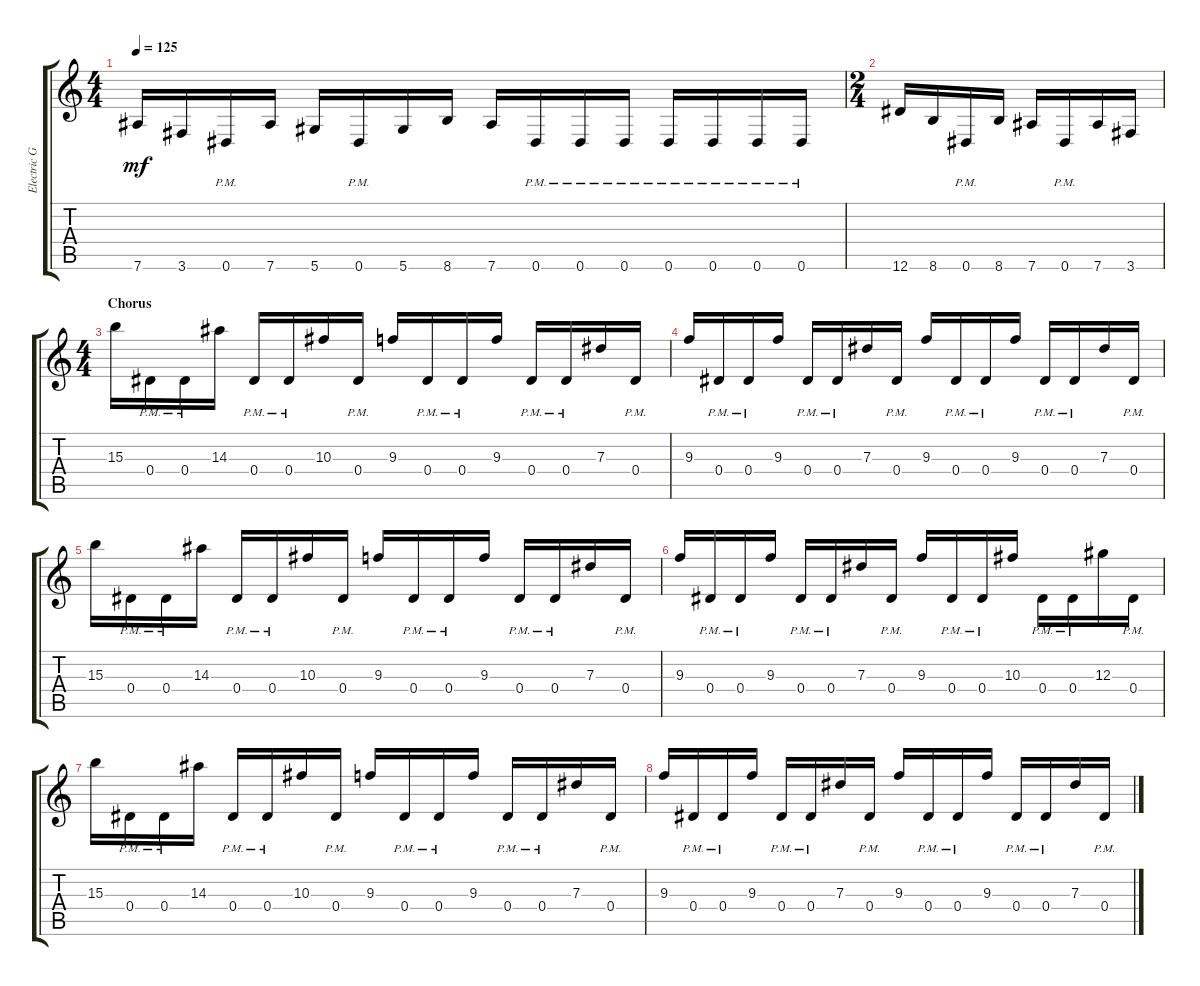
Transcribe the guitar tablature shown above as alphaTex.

\track ("Electric Guitar" "Electric G") {instrument distortionguitar}
\staff {score tabs}
\tuning (F4 C4 Ab3 Eb3 Bb2 Eb2) {hide}
\ts (4 4)
\tempo 125
\clef g2
\ks c
7.6.16{dy mf} 3.6.16 0.6{pm}.16 7.6.16 5.6.16 0.6{pm}.16 5.6.16 8.6.16 7.6.16 0.6{pm}.16 0.6{pm}.16 0.6{pm}.16 0.6{pm}.16 0.6{pm}.16 0.6{pm}.16 0.6{pm}.16 |
\ts (2 4)
12.6.16 8.6.16 0.6{pm}.16 8.6.16 7.6.16 0.6{pm}.16 7.6.16 3.6.16 |
\ts (4 4)
\section ("" "Chorus")
15.3.16 0.4{pm}.16 0.4{pm}.16 14.3.16 0.4{pm}.16 0.4{pm}.16 10.3.16 0.4{pm}.16 9.3.16 0.4{pm}.16 0.4{pm}.16 9.3.16 0.4{pm}.16 0.4{pm}.16 7.3.16 0.4{pm}.16 |
9.3.16 0.4{pm}.16 0.4{pm}.16 9.3.16 0.4{pm}.16 0.4{pm}.16 7.3.16 0.4{pm}.16 9.3.16 0.4{pm}.16 0.4{pm}.16 9.3.16 0.4{pm}.16 0.4{pm}.16 7.3.16 0.4{pm}.16 |
15.3.16 0.4{pm}.16 0.4{pm}.16 14.3.16 0.4{pm}.16 0.4{pm}.16 10.3.16 0.4{pm}.16 9.3.16 0.4{pm}.16 0.4{pm}.16 9.3.16 0.4{pm}.16 0.4{pm}.16 7.3.16 0.4{pm}.16 |
9.3.16 0.4{pm}.16 0.4{pm}.16 9.3.16 0.4{pm}.16 0.4{pm}.16 7.3.16 0.4{pm}.16 9.3.16 0.4{pm}.16 0.4{pm}.16 10.3.16 0.4{pm}.16 0.4{pm}.16 12.3.16 0.4{pm}.16 |
15.3.16 0.4{pm}.16 0.4{pm}.16 14.3.16 0.4{pm}.16 0.4{pm}.16 10.3.16 0.4{pm}.16 9.3.16 0.4{pm}.16 0.4{pm}.16 9.3.16 0.4{pm}.16 0.4{pm}.16 7.3.16 0.4{pm}.16 |
9.3.16 0.4{pm}.16 0.4{pm}.16 9.3.16 0.4{pm}.16 0.4{pm}.16 7.3.16 0.4{pm}.16 9.3.16 0.4{pm}.16 0.4{pm}.16 9.3.16 0.4{pm}.16 0.4{pm}.16 7.3.16 0.4{pm}.16
